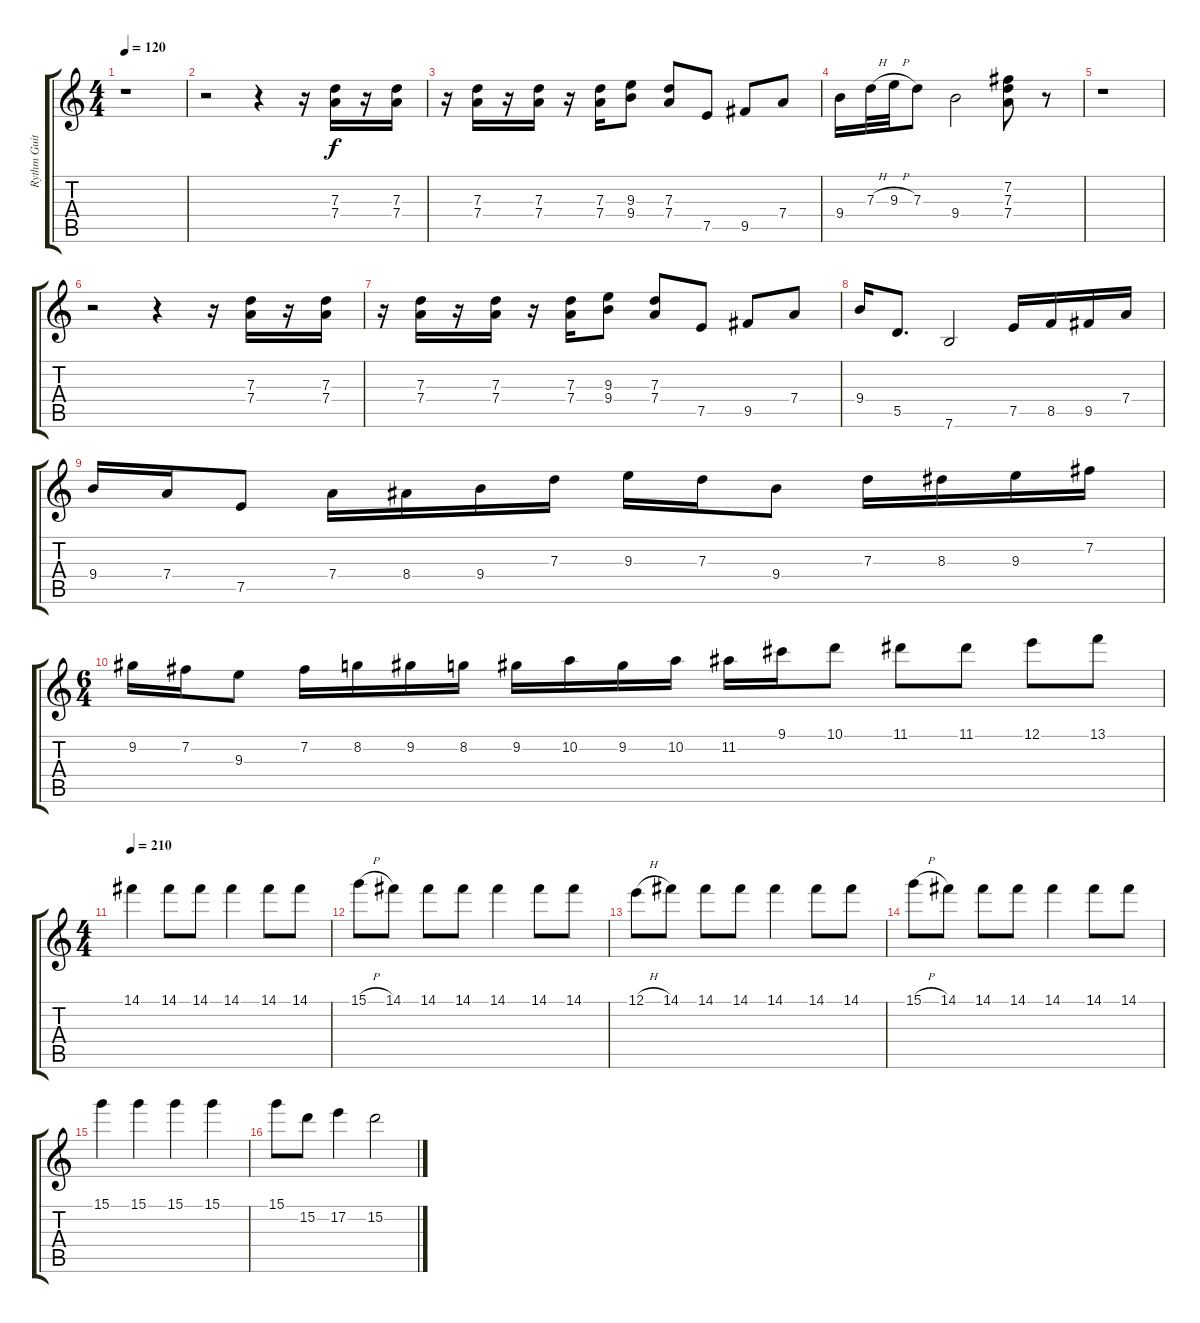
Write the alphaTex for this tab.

\track ("Rythm Guitar" "Rythm Guit") {instrument distortionguitar}
\staff {score tabs}
\tuning (E4 B3 G3 D3 A2 E2) {hide}
\ts (4 4)
\tempo 120
\clef g2
\ks c
r.1{dy f} |
r.2 r.4 r.16 (7.3 7.4).16 r.16 (7.3 7.4).16 |
r.16 (7.3 7.4).16 r.16 (7.3 7.4).16 r.16 (7.3 7.4).16 (9.3 9.4).8 (7.3 7.4).8 7.5.8 9.5.8 7.4.8 |
9.4.16 7.3{h}.32 9.3{h}.32 7.3.8 9.4.2 (7.2 7.3 7.4).8 r.8 |
r.1 |
r.2 r.4 r.16 (7.3 7.4).16 r.16 (7.3 7.4).16 |
r.16 (7.3 7.4).16 r.16 (7.3 7.4).16 r.16 (7.3 7.4).16 (9.3 9.4).8 (7.3 7.4).8 7.5.8 9.5.8 7.4.8 |
9.4.16 5.5.8{d} 7.6.2 7.5.16 8.5.16 9.5.16 7.4.16 |
9.4.16 7.4.16 7.5.8 7.4.16 8.4.16 9.4.16 7.3.16 9.3.16 7.3.16 9.4.8 7.3.16 8.3.16 9.3.16 7.2.16 |
\ts (6 4)
9.2.16 7.2.16 9.3.8 7.2.16 8.2.16 9.2.16 8.2.16 9.2.16 10.2.16 9.2.16 10.2.16 11.2.16 9.1.16 10.1.8 11.1.8 11.1.8 12.1.8 13.1.8 |
\ts (4 4)
\tempo 210
14.1.4 14.1.8 14.1.8 14.1.4 14.1.8 14.1.8 |
15.1{h}.8 14.1.8 14.1.8 14.1.8 14.1.4 14.1.8 14.1.8 |
12.1{h}.8 14.1.8 14.1.8 14.1.8 14.1.4 14.1.8 14.1.8 |
15.1{h}.8 14.1.8 14.1.8 14.1.8 14.1.4 14.1.8 14.1.8 |
15.1.4 15.1.4 15.1.4 15.1.4 |
15.1.8 15.2.8 17.2.4 15.2.2
